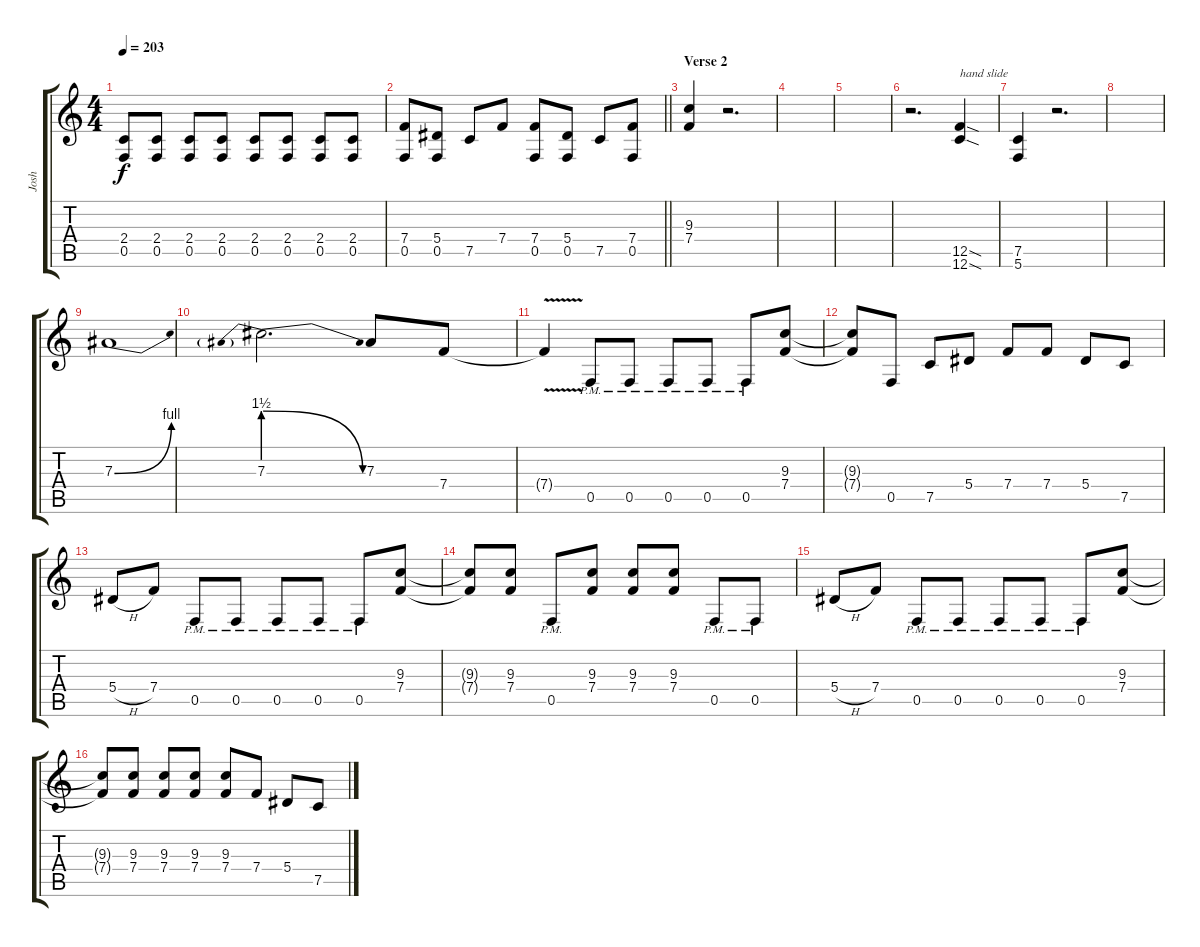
\track ("Josh" "Josh") {instrument distortionguitar}
\staff {score tabs}
\tuning (C4 G3 Eb3 Bb2 F2 C2) {hide}
\ts (4 4)
\tempo 203
\clef g2
\ks c
(2.4 0.5).8{dy f} (2.4 0.5).8 (2.4 0.5).8 (2.4 0.5).8 (2.4 0.5).8 (2.4 0.5).8 (2.4 0.5).8 (2.4 0.5).8 |
\barLineRight lightlight
(7.4 0.5).8 (5.4 0.5).8 7.5.8 7.4.8 (7.4 0.5).8 (5.4 0.5).8 7.5.8 (7.4 0.5).8 |
\section ("" "Verse 2")
(9.3 7.4).4 r.2{d} |
|
|
r.2{d} (12.5{sod} 12.6{sod}).4{txt "hand slide"} |
(7.5 5.6).4 r.2{d} |
|
7.3{be (bend 0 0 60 4)}.1 |
7.3{be (prebendrelease 0 6 60 0)}.2{d} 7.3.8 7.4.8 |
7.4{v t}.4 0.5{pm}.8 0.5{pm}.8 0.5{pm}.8 0.5{pm}.8 0.5{pm}.8 (9.3 7.4).8 |
(9.3{t} 7.4{t}).8 0.5.8 7.5.8 5.4.8 7.4.8 7.4.8 5.4.8 7.5.8 |
5.4{h}.8 7.4.8 0.5{pm}.8 0.5{pm}.8 0.5{pm}.8 0.5{pm}.8 0.5{pm}.8 (9.3 7.4).8 |
(9.3{t} 7.4{t}).8 (9.3 7.4).8 0.5{pm}.8 (9.3 7.4).8 (9.3 7.4).8 (9.3 7.4).8 0.5{pm}.8 0.5{pm}.8 |
5.4{h}.8 7.4.8 0.5{pm}.8 0.5{pm}.8 0.5{pm}.8 0.5{pm}.8 0.5{pm}.8 (9.3 7.4).8 |
(9.3{t} 7.4{t}).8 (9.3 7.4).8 (9.3 7.4).8 (9.3 7.4).8 (9.3 7.4).8 7.4.8 5.4.8 7.5.8
